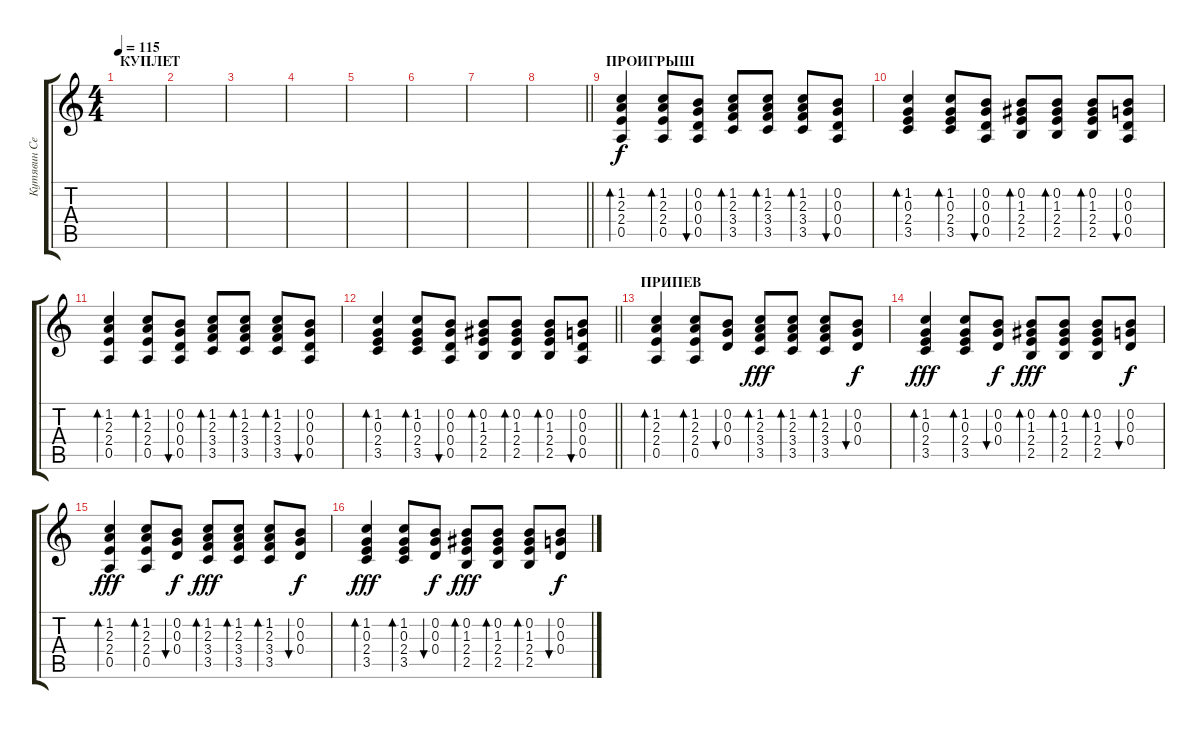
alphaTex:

\track ("Кутявин Сергей" "Кутявин Се") {instrument distortionguitar}
\staff {score tabs}
\tuning (E4 B3 G3 D3 A2 E2) {hide}
\ts (4 4)
\section ("" "КУПЛЕТ")
\tempo 115
\clef g2
\ks c
|
|
|
|
|
|
|
\barLineRight lightlight
|
\section ("" "ПРОИГРЫШ")
(1.2 2.3 2.4 0.5).4{bd 60} (1.2 2.3 2.4 0.5).8{bd 60} (0.2 0.3 0.4 0.5).8{bu 60} (1.2 2.3 3.4 3.5).8{bd 60} (1.2 2.3 3.4 3.5).8{bd 60} (1.2 2.3 3.4 3.5).8{bd 60} (0.2 0.3 0.4 0.5).8{bu 60} |
(1.2 0.3 2.4 3.5).4{bd 60} (1.2 0.3 2.4 3.5).8{bd 60} (0.2 0.3 0.4 0.5).8{bu 60} (0.2 1.3 2.4 2.5).8{bd 60} (0.2 1.3 2.4 2.5).8{bd 60} (0.2 1.3 2.4 2.5).8{bd 60} (0.2 0.3 0.4 0.5).8{bu 60} |
(1.2 2.3 2.4 0.5).4{bd 60} (1.2 2.3 2.4 0.5).8{bd 60} (0.2 0.3 0.4 0.5).8{bu 60} (1.2 2.3 3.4 3.5).8{bd 60} (1.2 2.3 3.4 3.5).8{bd 60} (1.2 2.3 3.4 3.5).8{bd 60} (0.2 0.3 0.4 0.5).8{bu 60} |
\barLineRight lightlight
(1.2 0.3 2.4 3.5).4{bd 60} (1.2 0.3 2.4 3.5).8{bd 60} (0.2 0.3 0.4 0.5).8{bu 60} (0.2 1.3 2.4 2.5).8{bd 60} (0.2 1.3 2.4 2.5).8{bd 60} (0.2 1.3 2.4 2.5).8{bd 60} (0.2 0.3 0.4 0.5).8{bu 60} |
\section ("" "ПРИПЕВ")
(1.2 2.3 2.4 0.5).4{bd 60} (1.2 2.3 2.4 0.5).8{bd 60} (0.2 0.3 0.4).8{bu 60 dy f} (1.2 2.3 3.4 3.5).8{bd 60 dy fff} (1.2 2.3 3.4 3.5).8{bd 60} (1.2 2.3 3.4 3.5).8{bd 60} (0.2 0.3 0.4).8{bu 60 dy f} |
(1.2 0.3 2.4 3.5).4{bd 60 dy fff} (1.2 0.3 2.4 3.5).8{bd 60} (0.2 0.3 0.4).8{bu 60 dy f} (0.2 1.3 2.4 2.5).8{bd 60 dy fff} (0.2 1.3 2.4 2.5).8{bd 60} (0.2 1.3 2.4 2.5).8{bd 60} (0.2 0.3 0.4).8{bu 60 dy f} |
(1.2 2.3 2.4 0.5).4{bd 60 dy fff} (1.2 2.3 2.4 0.5).8{bd 60} (0.2 0.3 0.4).8{bu 60 dy f} (1.2 2.3 3.4 3.5).8{bd 60 dy fff} (1.2 2.3 3.4 3.5).8{bd 60} (1.2 2.3 3.4 3.5).8{bd 60} (0.2 0.3 0.4).8{bu 60 dy f} |
(1.2 0.3 2.4 3.5).4{bd 60 dy fff} (1.2 0.3 2.4 3.5).8{bd 60} (0.2 0.3 0.4).8{bu 60 dy f} (0.2 1.3 2.4 2.5).8{bd 60 dy fff} (0.2 1.3 2.4 2.5).8{bd 60} (0.2 1.3 2.4 2.5).8{bd 60} (0.2 0.3 0.4).8{bu 60 dy f}
